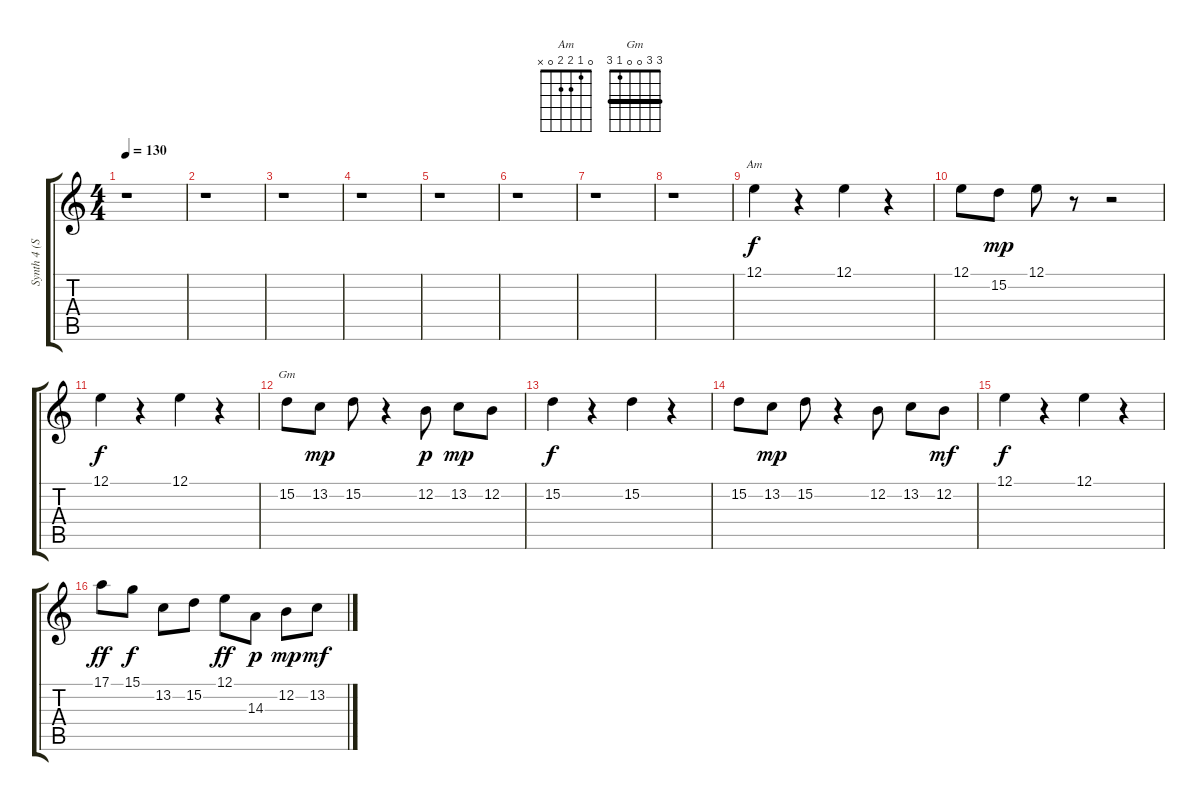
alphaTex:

\track ("Synth 4 (String 1)" "Synth 4 (S") {instrument stringensemble1}
\staff {score tabs}
\tuning (E4 B3 G3 D3 A2 E2) {hide}
\chord ("Am" 0 1 2 2 0 x)
\chord ("Gm" 3 3 0 0 1 3) {barre 3}
\ts (4 4)
\tempo 130
\clef g2
\ks c
r.1{dy mf} |
r.1 |
r.1 |
r.1 |
r.1 |
r.1 |
r.1 |
r.1 |
\section ("" "")
12.1.4{ch "Am" dy f} r.4 12.1.4 r.4 |
12.1.8 15.2.8{dy mp} 12.1.8 r.8 r.2 |
12.1.4{dy f} r.4 12.1.4 r.4 |
15.2.8{ch "Gm"} 13.2.8{dy mp} 15.2.8 r.4 12.2.8{dy p} 13.2.8{dy mp} 12.2.8 |
15.2.4{dy f} r.4 15.2.4 r.4 |
15.2.8 13.2.8{dy mp} 15.2.8 r.4 12.2.8 13.2.8 12.2.8{dy mf} |
12.1.4{dy f} r.4 12.1.4 r.4 |
17.1.8{dy ff} 15.1.8{dy f} 13.2.8 15.2.8 12.1.8{dy ff} 14.3.8{dy p} 12.2.8{dy mp} 13.2.8{dy mf}
